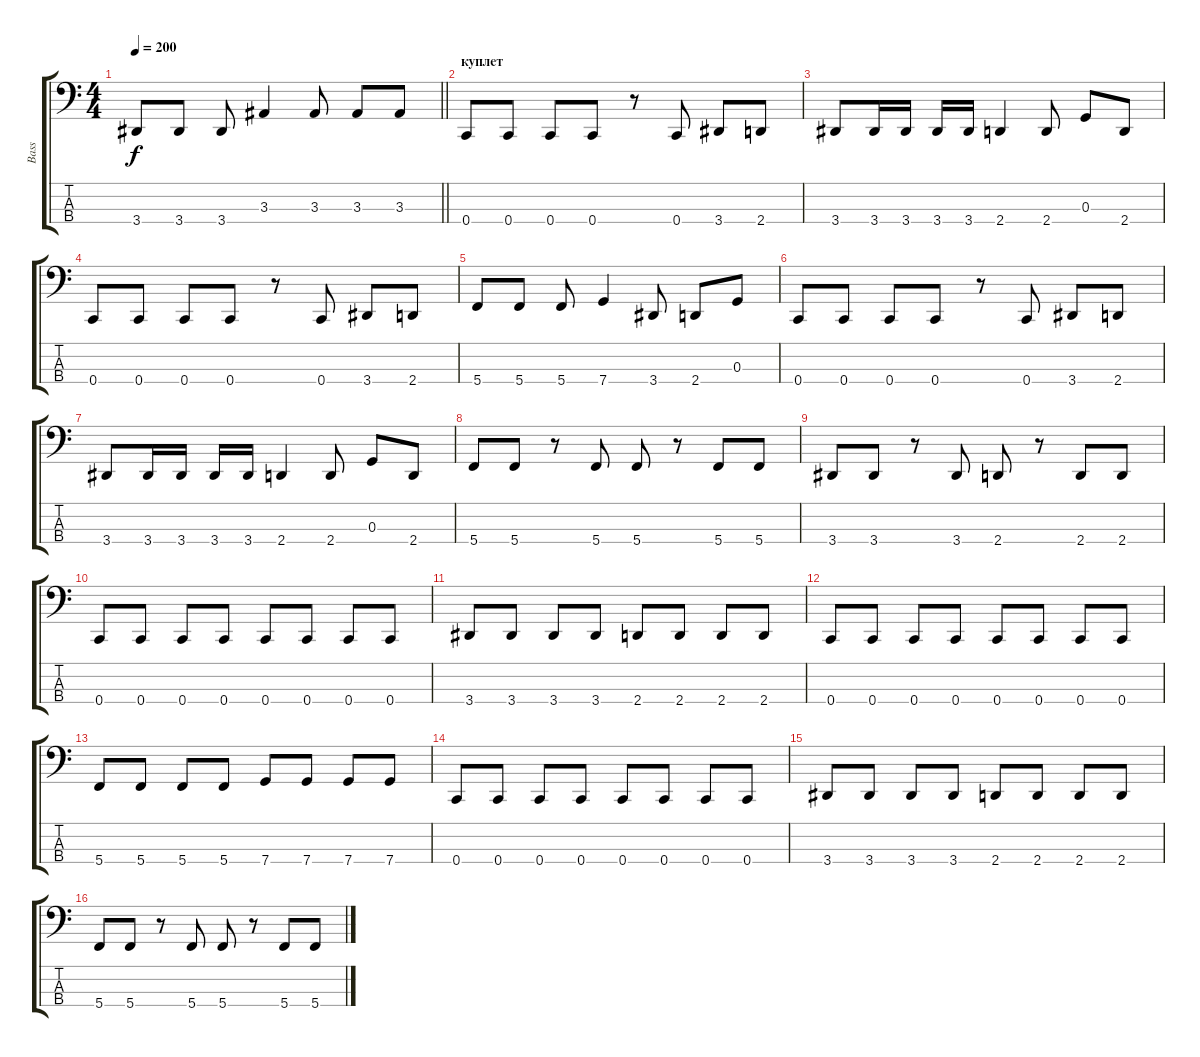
\track ("Bass" "Bass") {instrument electricbassfinger}
\staff {score tabs}
\tuning (F2 C2 G1 C1) {hide}
\ts (4 4)
\tempo 200
\clef f4
\barLineRight lightlight
\ks c
3.4.8{dy f} 3.4.8 3.4.8 3.3.4 3.3.8 3.3.8 3.3.8 |
\section ("" "куплет")
0.4.8 0.4.8 0.4.8 0.4.8 r.8 0.4.8 3.4.8 2.4.8 |
3.4.8 3.4.16 3.4.16 3.4.16 3.4.16 2.4.4 2.4.8 0.3.8 2.4.8 |
0.4.8 0.4.8 0.4.8 0.4.8 r.8 0.4.8 3.4.8 2.4.8 |
5.4.8 5.4.8 5.4.8 7.4.4 3.4.8 2.4.8 0.3.8 |
0.4.8 0.4.8 0.4.8 0.4.8 r.8 0.4.8 3.4.8 2.4.8 |
3.4.8 3.4.16 3.4.16 3.4.16 3.4.16 2.4.4 2.4.8 0.3.8 2.4.8 |
5.4.8 5.4.8 r.8 5.4.8 5.4.8 r.8 5.4.8 5.4.8 |
3.4.8 3.4.8 r.8 3.4.8 2.4.8 r.8 2.4.8 2.4.8 |
0.4.8 0.4.8 0.4.8 0.4.8 0.4.8 0.4.8 0.4.8 0.4.8 |
3.4.8 3.4.8 3.4.8 3.4.8 2.4.8 2.4.8 2.4.8 2.4.8 |
0.4.8 0.4.8 0.4.8 0.4.8 0.4.8 0.4.8 0.4.8 0.4.8 |
5.4.8 5.4.8 5.4.8 5.4.8 7.4.8 7.4.8 7.4.8 7.4.8 |
0.4.8 0.4.8 0.4.8 0.4.8 0.4.8 0.4.8 0.4.8 0.4.8 |
3.4.8 3.4.8 3.4.8 3.4.8 2.4.8 2.4.8 2.4.8 2.4.8 |
5.4.8 5.4.8 r.8 5.4.8 5.4.8 r.8 5.4.8 5.4.8
